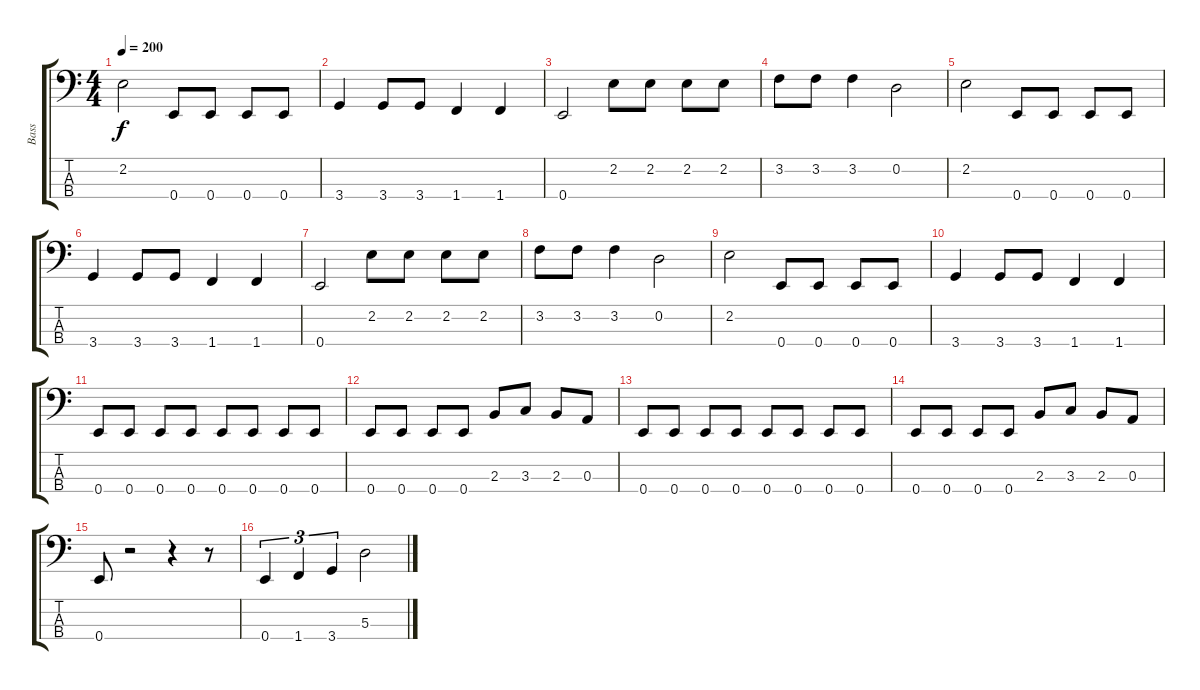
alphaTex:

\track ("Bass" "Bass") {instrument electricbasspick}
\staff {score tabs}
\tuning (G2 D2 A1 E1) {hide}
\ts (4 4)
\tempo 200
\clef f4
\ks c
2.2.2{dy f} 0.4.8 0.4.8 0.4.8 0.4.8 |
3.4.4 3.4.8 3.4.8 1.4.4 1.4.4 |
0.4.2 2.2.8 2.2.8 2.2.8 2.2.8 |
3.2.8 3.2.8 3.2.4 0.2.2 |
2.2.2 0.4.8 0.4.8 0.4.8 0.4.8 |
3.4.4 3.4.8 3.4.8 1.4.4 1.4.4 |
0.4.2 2.2.8 2.2.8 2.2.8 2.2.8 |
3.2.8 3.2.8 3.2.4 0.2.2 |
2.2.2 0.4.8 0.4.8 0.4.8 0.4.8 |
3.4.4 3.4.8 3.4.8 1.4.4 1.4.4 |
0.4.8 0.4.8 0.4.8 0.4.8 0.4.8 0.4.8 0.4.8 0.4.8 |
0.4.8 0.4.8 0.4.8 0.4.8 2.3.8 3.3.8 2.3.8 0.3.8 |
0.4.8 0.4.8 0.4.8 0.4.8 0.4.8 0.4.8 0.4.8 0.4.8 |
0.4.8 0.4.8 0.4.8 0.4.8 2.3.8 3.3.8 2.3.8 0.3.8 |
0.4.8 r.2 r.4 r.8 |
0.4.4{tu (3 2)} 1.4.4{tu (3 2)} 3.4.4{tu (3 2)} 5.3.2
